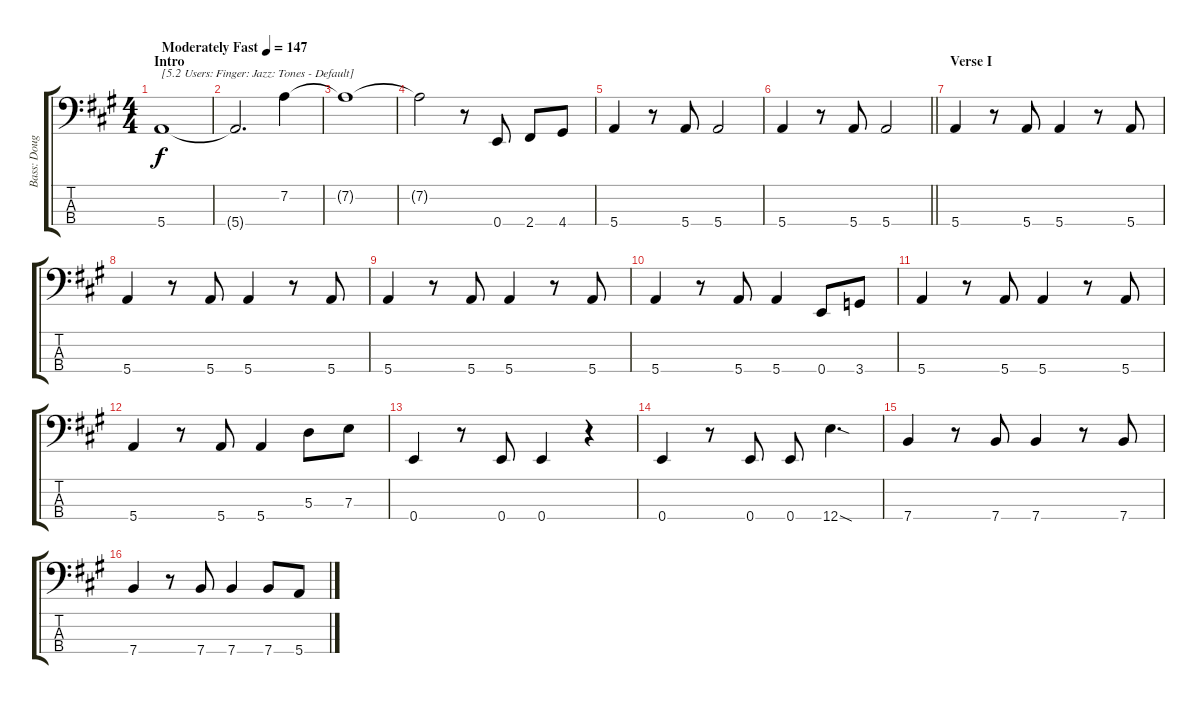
\track ("Bass: Doug" "Bass: Doug") {instrument electricbassfinger}
\staff {score tabs}
\tuning (G2 D2 A1 E1) {hide}
\ts (4 4)
\section ("" "Intro")
\tempo (147 "Moderately Fast")
\clef f4
\ks a
5.4.1{txt "[5.2 Users: Finger: Jazz: Tones - Default]" dy f instrument electricbassfinger} |
5.4{t}.2{d} 7.2.4 |
7.2{t}.1 |
7.2{t}.2 r.8 0.4.8 2.4.8 4.4.8 |
5.4.4 r.8 5.4.8 5.4.2 |
\barLineRight lightlight
5.4.4 r.8 5.4.8 5.4.2 |
\section ("" "Verse I")
5.4.4 r.8 5.4.8 5.4.4 r.8 5.4.8 |
5.4.4 r.8 5.4.8 5.4.4 r.8 5.4.8 |
5.4.4 r.8 5.4.8 5.4.4 r.8 5.4.8 |
5.4.4 r.8 5.4.8 5.4.4 0.4.8 3.4.8 |
5.4.4 r.8 5.4.8 5.4.4 r.8 5.4.8 |
5.4.4 r.8 5.4.8 5.4.4 5.3.8 7.3.8 |
0.4.4 r.8 0.4.8 0.4.4 r.4 |
0.4.4 r.8 0.4.8 0.4.8 12.4{sod}.4{d} |
7.4.4 r.8 7.4.8 7.4.4 r.8 7.4.8 |
7.4.4 r.8 7.4.8 7.4.4 7.4.8 5.4.8
